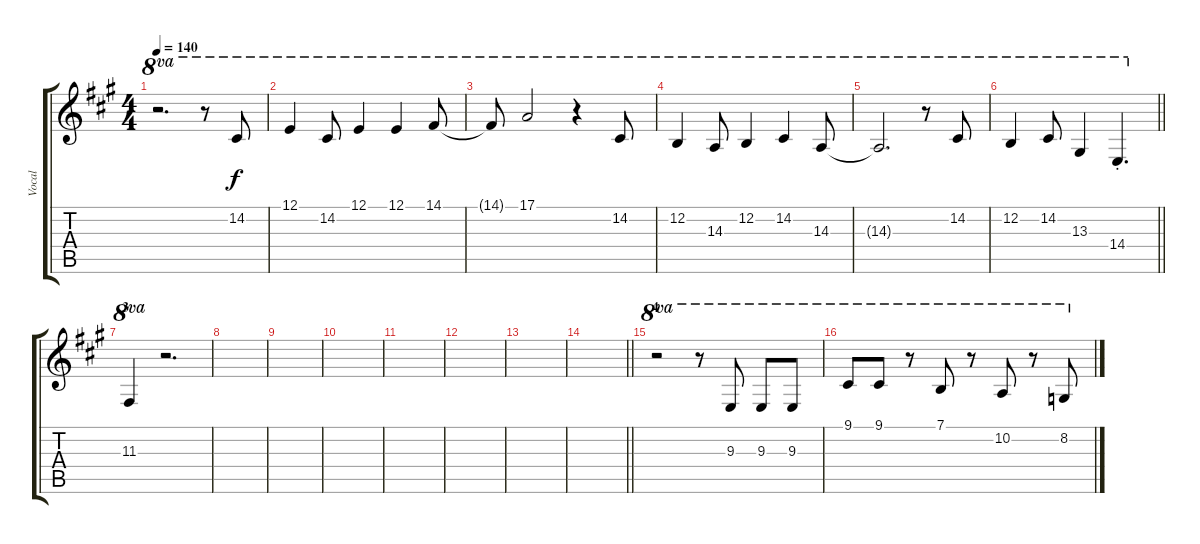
\track ("Vocal" "Vocal") {instrument voiceoohs}
\staff {score tabs}
\tuning (E4 B3 G3 D3 A2 E2) {hide}
\ts (4 4)
\tempo 140
\clef g2
\ks a
r.2{d ot 8va dy f} r.8{ot 8va} 14.2.8{ot 8va} |
12.1.4{ot 8va} 14.2.8{ot 8va} 12.1.4{ot 8va} 12.1.4{ot 8va} 14.1.8{ot 8va} |
14.1{t}.8{ot 8va} 17.1.2{ot 8va} r.4{ot 8va} 14.2.8{ot 8va} |
12.2.4{ot 8va} 14.3.8{ot 8va} 12.2.4{ot 8va} 14.2.4{ot 8va} 14.3.8{ot 8va} |
14.3{t}.2{d ot 8va} r.8{ot 8va} 14.2.8{ot 8va} |
\barLineRight lightlight
12.2.4{ot 8va} 14.2.8{ot 8va} 13.3.4{ot 8va} 14.4{st}.4{d ot 8va} |
\section ("" "3")
11.3.4{ot 8va} r.2{d} |
|
|
|
|
|
|
\barLineRight lightlight
|
\section ("" "4")
r.2{ot 8va} r.8{ot 8va} 9.3.8{ot 8va} 9.3.8{ot 8va} 9.3.8{ot 8va} |
9.1.8{ot 8va} 9.1.8{ot 8va} r.8{ot 8va} 7.1.8{ot 8va} r.8{ot 8va} 10.2.8{ot 8va} r.8{ot 8va} 8.2.8{ot 8va}
